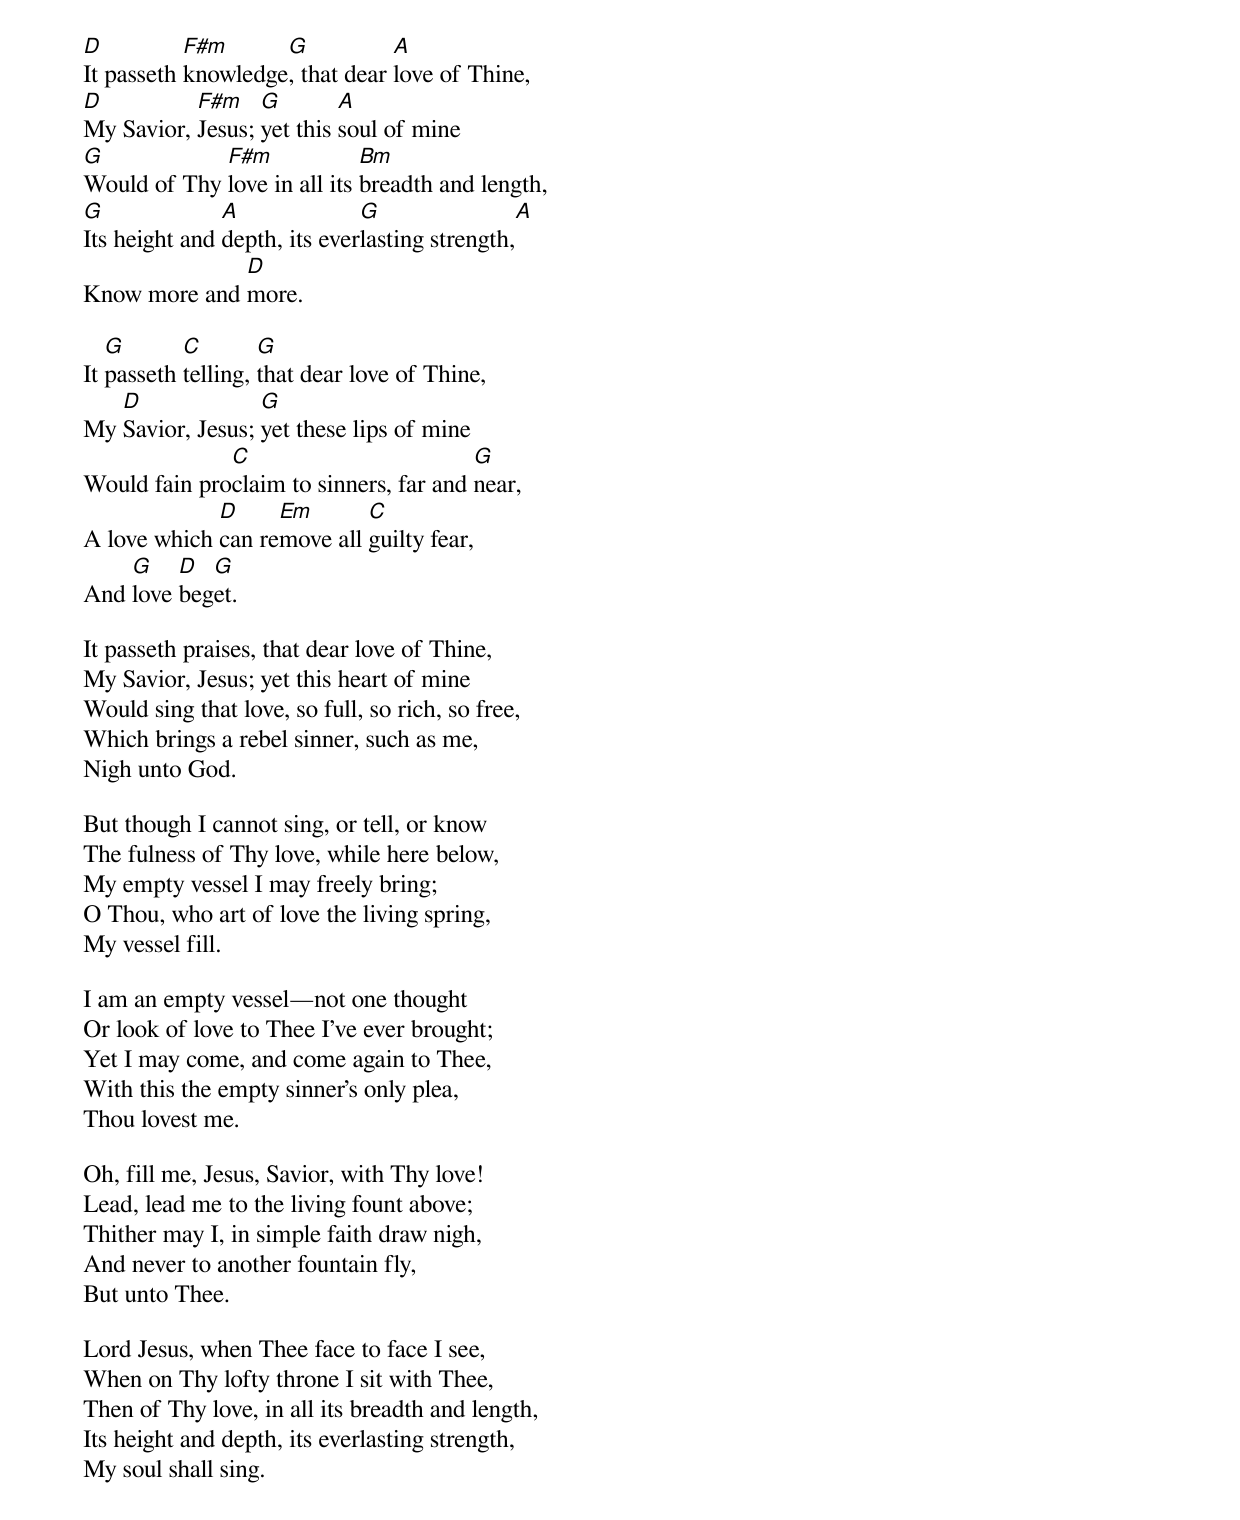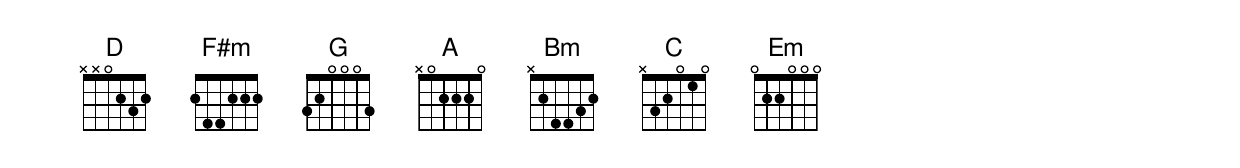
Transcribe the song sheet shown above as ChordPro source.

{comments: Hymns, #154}
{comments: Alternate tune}
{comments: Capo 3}

[D]It passeth [F#m]knowledge[G], that dear [A]love of Thine,
[D]My Savior, [F#m]Jesus; [G]yet this [A]soul of mine
[G]Would of Thy [F#m]love in all its [Bm]breadth and length,
[G]Its height and [A]depth, its ever[G]lasting strength,[A]
Know more and [D]more.

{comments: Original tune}
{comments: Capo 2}
It [G]passeth [C]telling, [G]that dear love of Thine,
My [D]Savior, Jesus; [G]yet these lips of mine
Would fain pro[C]claim to sinners, far and [G]near,
A love which [D]can re[Em]move all [C]guilty fear,
And [G]love [D]beg[G]et.

It passeth praises, that dear love of Thine,
My Savior, Jesus; yet this heart of mine
Would sing that love, so full, so rich, so free,
Which brings a rebel sinner, such as me,
Nigh unto God.

But though I cannot sing, or tell, or know
The fulness of Thy love, while here below,
My empty vessel I may freely bring;
O Thou, who art of love the living spring,
My vessel fill.

I am an empty vessel—not one thought
Or look of love to Thee I’ve ever brought;
Yet I may come, and come again to Thee,
With this the empty sinner’s only plea,
Thou lovest me.

Oh, fill me, Jesus, Savior, with Thy love!
Lead, lead me to the living fount above;
Thither may I, in simple faith draw nigh,
And never to another fountain fly,
But unto Thee.

Lord Jesus, when Thee face to face I see,
When on Thy lofty throne I sit with Thee,
Then of Thy love, in all its breadth and length,
Its height and depth, its everlasting strength,
My soul shall sing.
